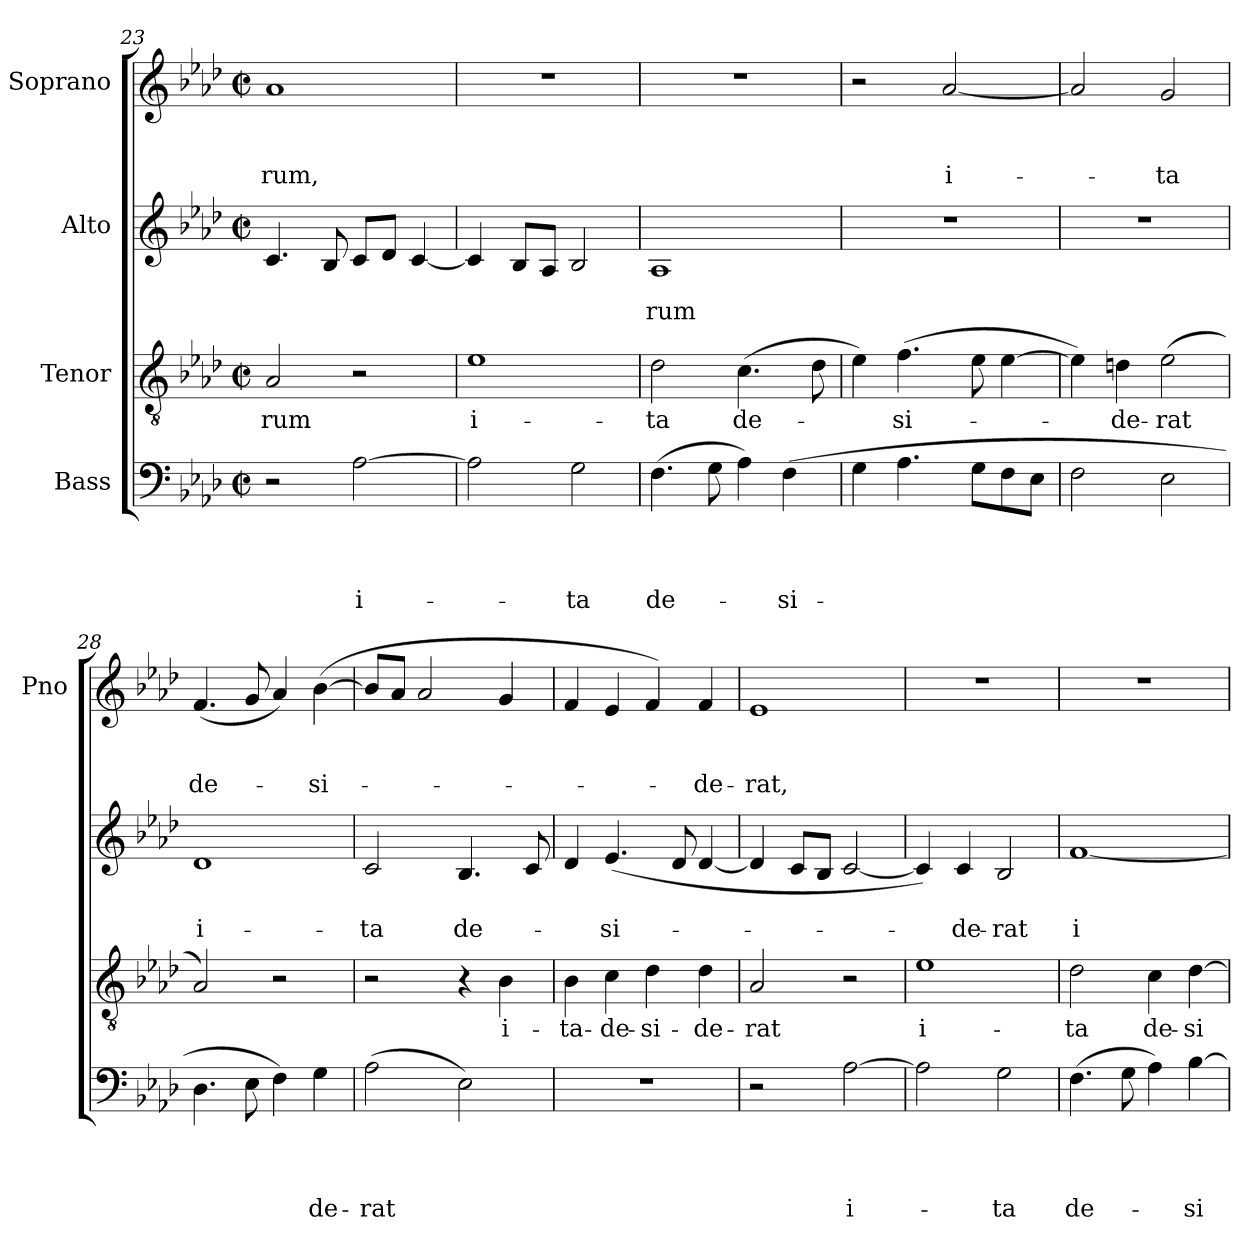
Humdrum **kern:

**kern	**text	**text	**text	**text	**kern	**text	**kern	**text	**text	**kern	**text	**text	**text
*part4	*part4	*part4	*part4	*part4	*part3	*part3	*part2	*part2	*part2	*part1	*part1	*part1	*part1
*staff4	*staff4	*staff4	*staff4	*staff4	*staff3	*staff3	*staff2	*staff2	*staff2	*staff1	*staff1	*staff1	*staff1
*I"Bass	*	*	*	*	*I"Tenor	*	*I"Alto	*	*	*I"Soprano	*	*	*
*	*	*	*	*	*	*	*	*	*	*I'Pno	*	*	*
*clefF4	*	*	*	*	*clefGv2	*	*clefG2	*	*	*clefG2	*	*	*
*k[b-e-a-d-]	*	*	*	*	*k[b-e-a-d-]	*	*k[b-e-a-d-]	*	*	*k[b-e-a-d-]	*	*	*
*A-:	*	*	*	*	*A-:	*	*A-:	*	*	*A-:	*	*	*
*M2/2	*	*	*	*	*M2/2	*	*M2/2	*	*	*M2/2	*	*	*
*met(c|)	*	*	*	*	*met(c|)	*	*met(c|)	*	*	*met(c|)	*	*	*
=23	=23	=23	=23	=23	=23	=23	=23	=23	=23	=23	=23	=23	=23
2r	.	.	.	.	2A-/	-rum	4.c/	.	.	1a-	.	.	-rum,
.	.	.	.	.	.	.	8B-/	.	.	.	.	.	.
[2A-\	.	.	.	i-	2r	.	8c/L	.	.	.	.	.	.
.	.	.	.	.	.	.	8d-/J	.	.	.	.	.	.
.	.	.	.	.	.	.	[4c/	.	.	.	.	.	.
=24	=24	=24	=24	=24	=24	=24	=24	=24	=24	=24	=24	=24	=24
2A-\]	.	.	.	.	1e-	i-	4c/]	.	.	1r	.	.	.
.	.	.	.	.	.	.	8B-/L	.	.	.	.	.	.
.	.	.	.	.	.	.	8A-/J	.	.	.	.	.	.
2G\	.	.	.	-ta	.	.	2B-/	.	.	.	.	.	.
=25	=25	=25	=25	=25	=25	=25	=25	=25	=25	=25	=25	=25	=25
(4.F\	.	.	.	de-	2d-\	-ta	1A-	.	-rum	1r	.	.	.
8G\	.	.	.	.	.	.	.	.	.	.	.	.	.
4A-\)	.	.	.	.	(4.c\	de-	.	.	.	.	.	.	.
(4F\	.	.	.	-si-	.	.	.	.	.	.	.	.	.
.	.	.	.	.	8d-\	.	.	.	.	.	.	.	.
=26	=26	=26	=26	=26	=26	=26	=26	=26	=26	=26	=26	=26	=26
4G\	.	.	.	-­	4e-\)	-­	1r	.	.	2r	.	.	.
4.A-\	.	.	.	.	(4.f\	si-	.	.	.	.	.	.	.
.	.	.	.	.	.	.	.	.	.	[2a-/	.	.	i-
8G\L	.	.	.	.	8e-\	.	.	.	.	.	.	.	.
8F\	.	.	.	.	[4e-\	.	.	.	.	.	.	.	.
8E-\J	.	.	.	.	.	.	.	.	.	.	.	.	.
!!LO:LB:g=z
=27	=27	=27	=27	=27	=27	=27	=27	=27	=27	=27	=27	=27	=27
2F\	.	.	.	.	4e-\])	.	1r	.	.	2a-/]	.	.	.
.	.	.	.	.	4dn\	-de-	.	.	.	.	.	.	.
2E-\	.	.	.	.	(2e-\	-rat	.	.	.	2g/	.	.	-ta
=28	=28	=28	=28	=28	=28	=28	=28	=28	=28	=28	=28	=28	=28
4.D-\	.	.	.	.	2A-/)	.	1d-	.	i-	(4.f/	.	.	de-
8E-\	.	.	.	.	.	.	.	.	.	8g/	.	.	.
4F\)	.	.	.	.	2r	.	.	.	.	4a-/)	.	.	.
4G\	.	.	.	de-	.	.	.	.	.	([4b-\	.	.	-si-
=29	=29	=29	=29	=29	=29	=29	=29	=29	=29	=29	=29	=29	=29
(2A-\	.	.	.	-rat	2r	.	2c/	.	-ta	8b-/L]	.	.	.
.	.	.	.	.	.	.	.	.	.	8a-/J	.	.	.
.	.	.	.	.	.	.	.	.	.	2a-/	.	.	.
2E-\)	.	.	.	.	4r	.	4.B-/	.	de-	.	.	.	.
.	.	.	.	.	4B-\	i-	.	.	.	4g/	.	.	.
.	.	.	.	.	.	.	8c/	.	.	.	.	.	.
=30	=30	=30	=30	=30	=30	=30	=30	=30	=30	=30	=30	=30	=30
1r	.	.	.	.	4B-\	-ta-	4d-/	.	.	4f/	.	.	.
.	.	.	.	.	4c\	-de-	(4.e-/	.	-si-	4e-/	.	.	.
.	.	.	.	.	4d-\	-si-	.	.	.	4f/)	.	.	.
.	.	.	.	.	.	.	8d-/	.	.	.	.	.	.
.	.	.	.	.	4d-\	-de-	[4d-/	.	.	4f/	.	.	-de-
=31	=31	=31	=31	=31	=31	=31	=31	=31	=31	=31	=31	=31	=31
2r	.	.	.	.	2A-/	-rat	4d-/]	.	.	1e-	.	.	-rat,
.	.	.	.	.	.	.	8c/L	.	.	.	.	.	.
.	.	.	.	.	.	.	8B-/J	.	.	.	.	.	.
[2A-\	.	.	.	i-	2r	.	[2c/	.	.	.	.	.	.
=32	=32	=32	=32	=32	=32	=32	=32	=32	=32	=32	=32	=32	=32
2A-\]	.	.	.	.	1e-	i-	4c/])	.	.	1r	.	.	.
.	.	.	.	.	.	.	4c/	.	-de-	.	.	.	.
2G\	.	.	.	-ta	.	.	2B-/	.	-rat	.	.	.	.
!!LO:PB:g=z
=33	=33	=33	=33	=33	=33	=33	=33	=33	=33	=33	=33	=33	=33
(4.F\	.	.	.	de-	2d-\	-­ta	[1f	.	i-	1r	.	.	.
8G\	.	.	.	.	.	.	.	.	.	.	.	.	.
4A-\)	.	.	.	.	4c\	de-	.	.	.	.	.	.	.
[4B-\	.	.	.	-si-	[4d-\	-si-	.	.	.	.	.	.	.
=	=	=	=	=	=	=	=	=	=	=	=	=	=
*-	*-	*-	*-	*-	*-	*-	*-	*-	*-	*-	*-	*-	*-
